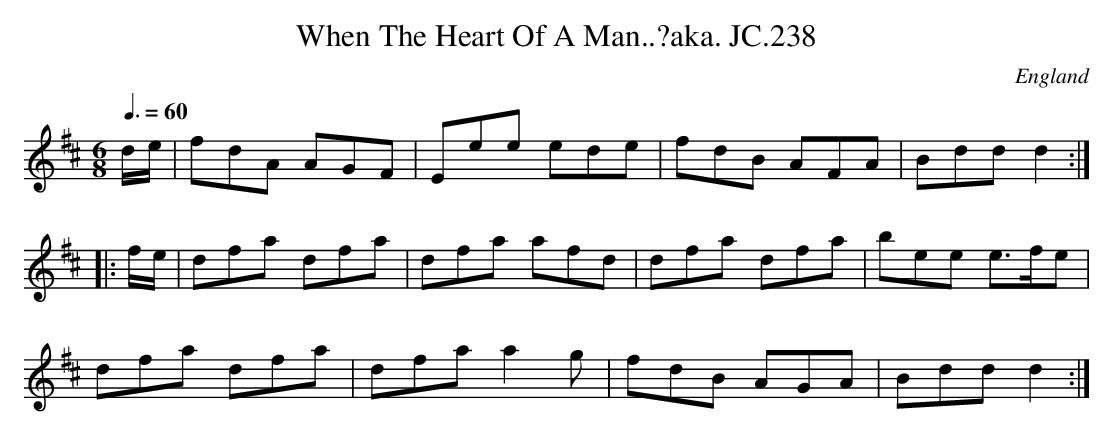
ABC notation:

X:1
T:When The Heart Of A Man..?aka. JC.238
O:England
M:6/8
L:1/8
Q:3/8=60
K:D major
d/e/|\
fdA AGF|Eee ede|fdB AFA|Bdd d2:||:!
f/e/|dfa dfa|dfa afd|dfa dfa|bee e>fe|!
dfa dfa|dfa a2g|fdB AGA|Bdd d2:|
